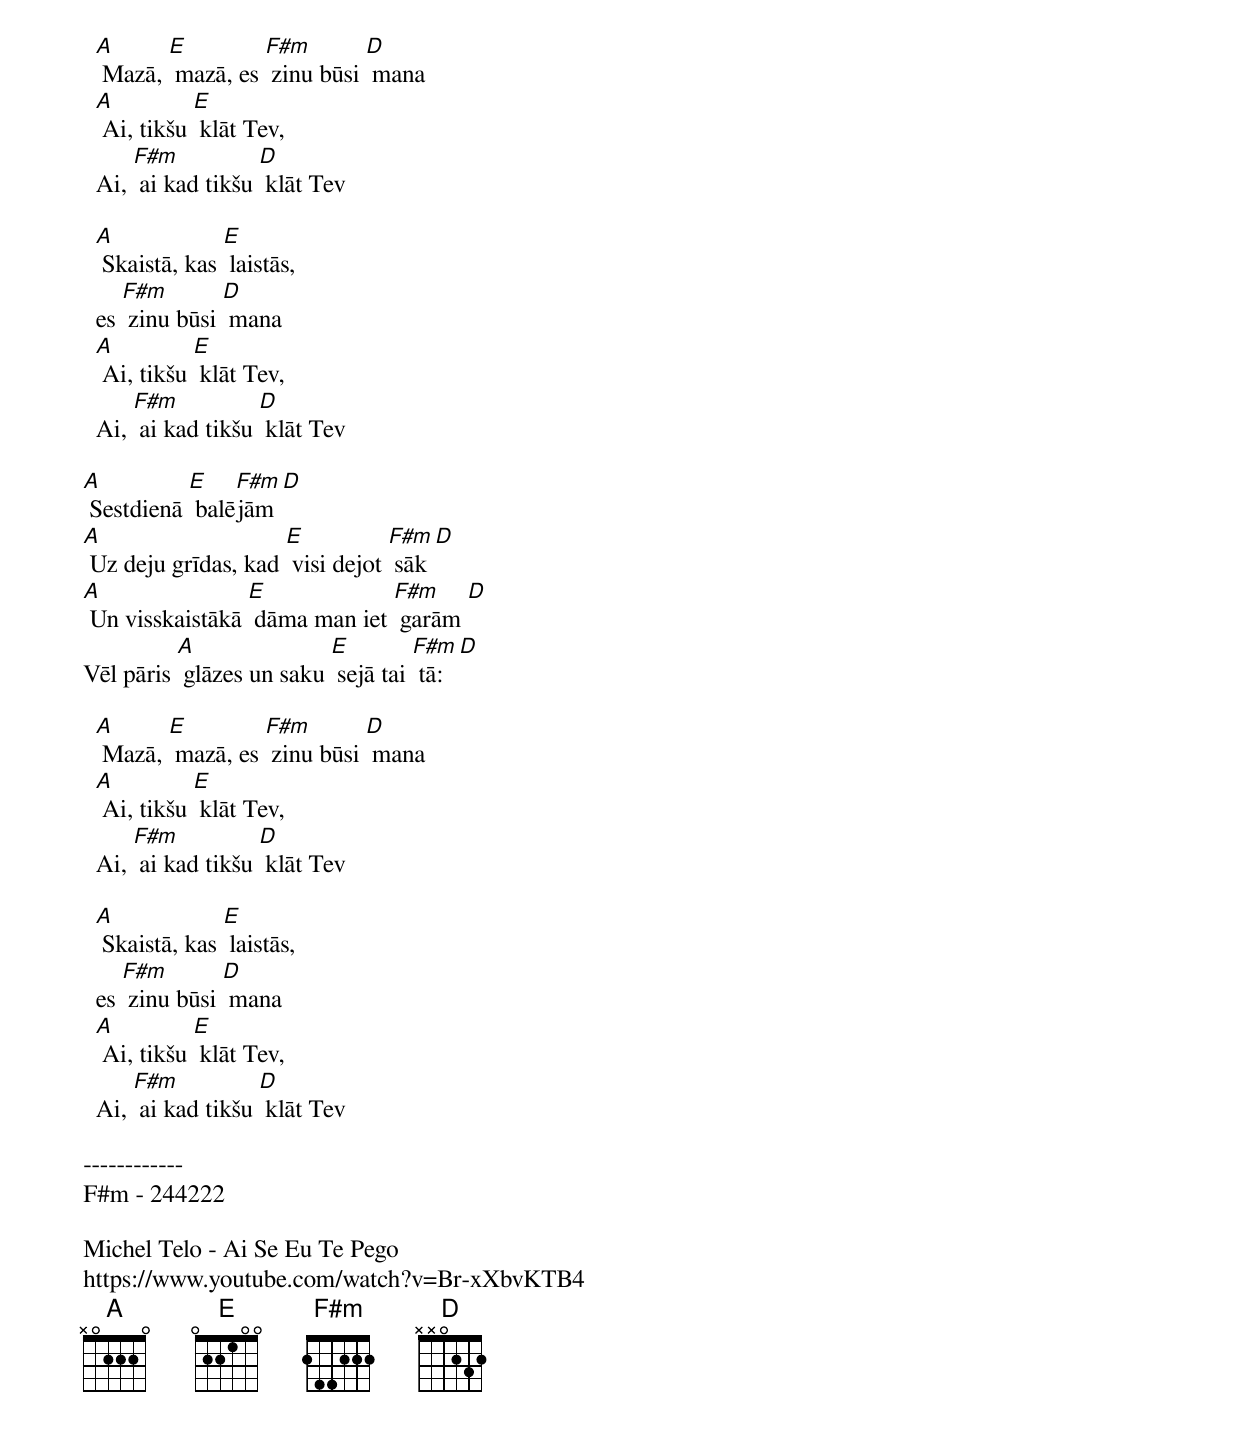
  [A] Mazā, [E] mazā, es [F#m] zinu būsi [D] mana
  [A] Ai, tikšu [E] klāt Tev,
  Ai, [F#m] ai kad tikšu [D] klāt Tev

  [A] Skaistā, kas [E] laistās,
  es [F#m] zinu būsi [D] mana
  [A] Ai, tikšu [E] klāt Tev,
  Ai, [F#m] ai kad tikšu [D] klāt Tev

[A] Sestdienā [E] balē[F#m]jām [D]
[A] Uz deju grīdas, kad [E] visi dejot [F#m] sāk [D]
[A] Un visskaistākā [E] dāma man iet [F#m] garām [D]
Vēl pāris [A] glāzes un saku [E] sejā tai [F#m] tā: [D]

  [A] Mazā, [E] mazā, es [F#m] zinu būsi [D] mana
  [A] Ai, tikšu [E] klāt Tev,
  Ai, [F#m] ai kad tikšu [D] klāt Tev

  [A] Skaistā, kas [E] laistās,
  es [F#m] zinu būsi [D] mana
  [A] Ai, tikšu [E] klāt Tev,
  Ai, [F#m] ai kad tikšu [D] klāt Tev

------------
F#m - 244222

Michel Telo - Ai Se Eu Te Pego
https://www.youtube.com/watch?v=Br-xXbvKTB4
